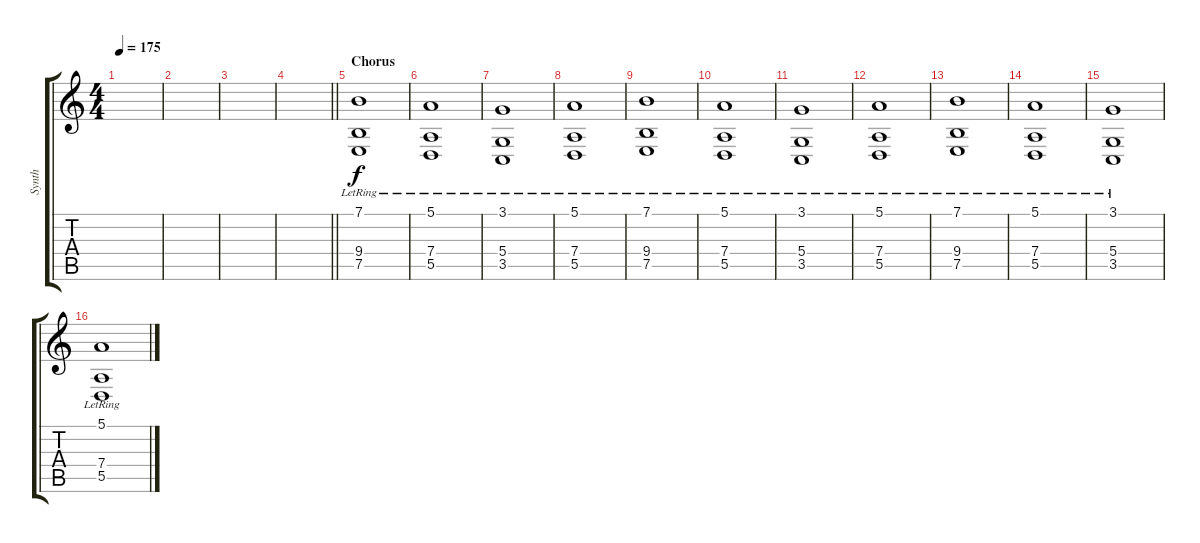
\track ("Synth" "Synth") {instrument pad2warm}
\staff {score tabs}
\tuning (E4 B3 G3 D3 A2 E2) {hide}
\ts (4 4)
\tempo 175
\clef g2
\ks c
|
|
|
\barLineRight lightlight
|
\section ("" "Chorus")
(7.1{lr} 9.4{lr} 7.5{lr}).1 |
(5.1{lr} 7.4{lr} 5.5{lr}).1 |
(3.1{lr} 5.4{lr} 3.5{lr}).1 |
(5.1{lr} 7.4{lr} 5.5{lr}).1 |
(7.1{lr} 9.4{lr} 7.5{lr}).1 |
(5.1{lr} 7.4{lr} 5.5{lr}).1 |
(3.1{lr} 5.4{lr} 3.5{lr}).1 |
(5.1{lr} 7.4{lr} 5.5{lr}).1 |
(7.1{lr} 9.4{lr} 7.5{lr}).1 |
(5.1{lr} 7.4{lr} 5.5{lr}).1 |
(3.1{lr} 5.4{lr} 3.5{lr}).1 |
(5.1{lr} 7.4{lr} 5.5{lr}).1
